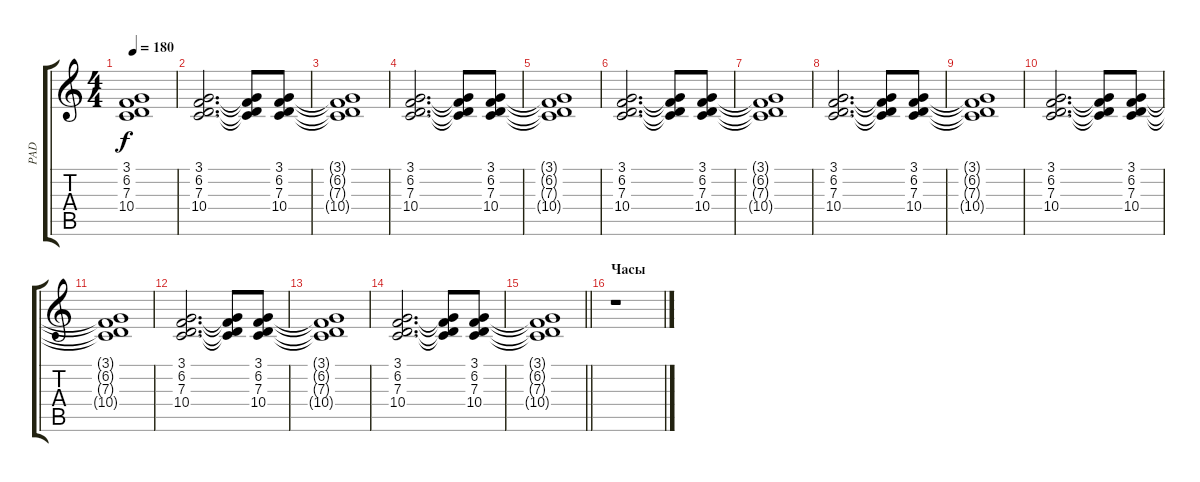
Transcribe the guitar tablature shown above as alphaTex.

\track ("PAD" "PAD") {instrument lead2sawtooth}
\staff {score tabs}
\tuning (E4 B3 G3 D3 A2 E2) {hide}
\ts (4 4)
\tempo 180
\clef g2
\ks c
(3.1{t} 6.2{t} 7.3{t} 10.4{t}).1{dy f} |
(3.1 6.2 7.3 10.4).2{d} (3.1{t} 6.2{t} 7.3{t} 10.4{t}).8 (3.1 6.2 7.3 10.4).8 |
(3.1{t} 6.2{t} 7.3{t} 10.4{t}).1 |
(3.1 6.2 7.3 10.4).2{d} (3.1{t} 6.2{t} 7.3{t} 10.4{t}).8 (3.1 6.2 7.3 10.4).8 |
(3.1{t} 6.2{t} 7.3{t} 10.4{t}).1 |
(3.1 6.2 7.3 10.4).2{d} (3.1{t} 6.2{t} 7.3{t} 10.4{t}).8 (3.1 6.2 7.3 10.4).8 |
(3.1{t} 6.2{t} 7.3{t} 10.4{t}).1 |
(3.1 6.2 7.3 10.4).2{d} (3.1{t} 6.2{t} 7.3{t} 10.4{t}).8 (3.1 6.2 7.3 10.4).8 |
(3.1{t} 6.2{t} 7.3{t} 10.4{t}).1 |
(3.1 6.2 7.3 10.4).2{d} (3.1{t} 6.2{t} 7.3{t} 10.4{t}).8 (3.1 6.2 7.3 10.4).8 |
(3.1{t} 6.2{t} 7.3{t} 10.4{t}).1 |
(3.1 6.2 7.3 10.4).2{d} (3.1{t} 6.2{t} 7.3{t} 10.4{t}).8 (3.1 6.2 7.3 10.4).8 |
(3.1{t} 6.2{t} 7.3{t} 10.4{t}).1 |
(3.1 6.2 7.3 10.4).2{d} (3.1{t} 6.2{t} 7.3{t} 10.4{t}).8 (3.1 6.2 7.3 10.4).8 |
\barLineRight lightlight
(3.1{t} 6.2{t} 7.3{t} 10.4{t}).1 |
\section ("" "Часы")
r.1
